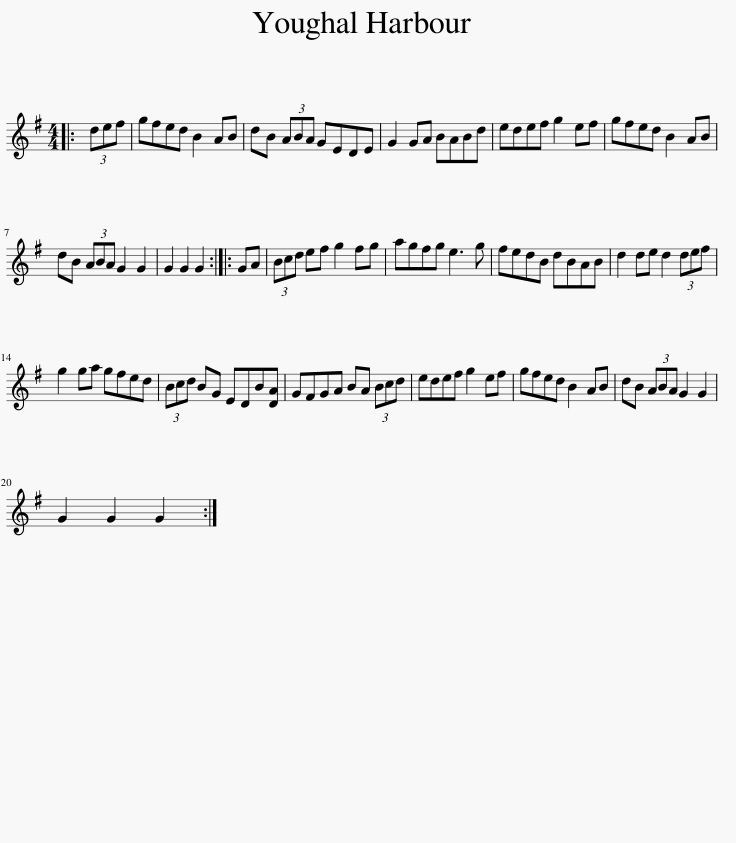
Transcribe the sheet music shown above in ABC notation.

X:1
L:1/8
M:4/4
I:linebreak $
K:G
V:1 treble
V:1
|: (3def | gfed B2 AB | dB (3ABA GEDE | G2 GA BABd | edef g2 ef | %5
 gfed B2 AB |$ dB (3ABA G2 G2 | G2 G2 G2 :: GA | (3Bcd ef g2 fg | %10
 agfg e3 g | fedB dBAB | d2 de d2 (3def |$ g2 ga gfed | (3Bcd BG EDB[DA] | %15
 GFGA BA (3Bcd | edef g2 ef | gfed B2 AB | dB (3ABA G2 G2 |$ G2 G2 G2 :| %20
